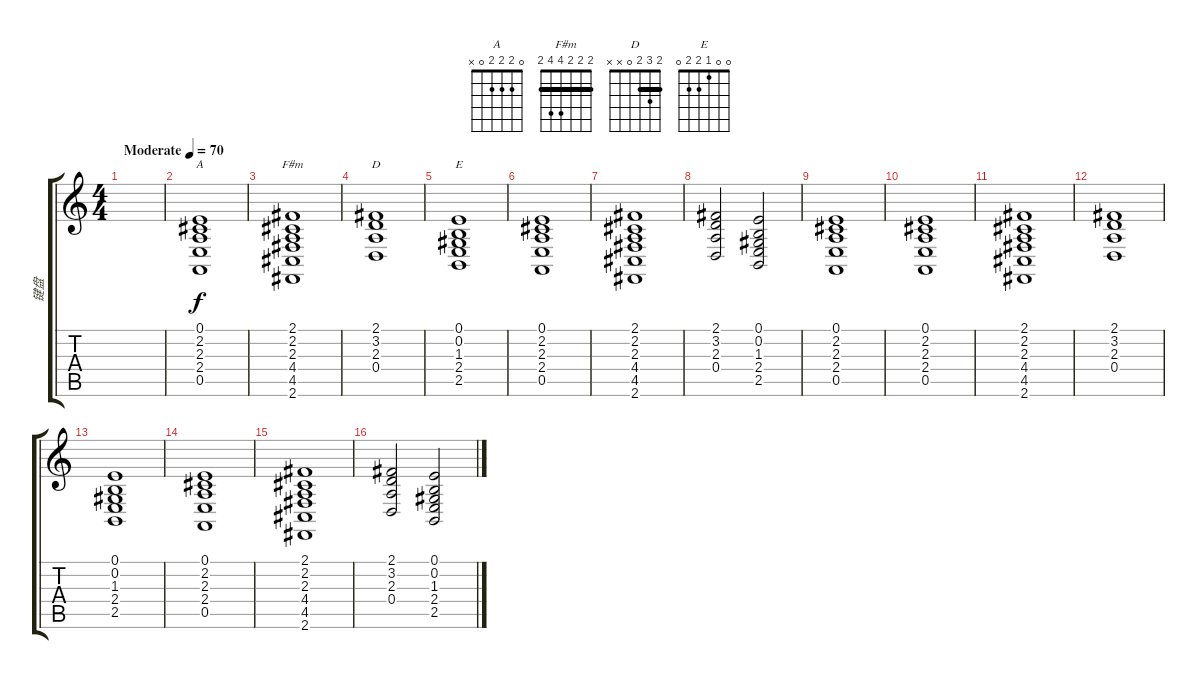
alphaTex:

\track ("键盘" "键盘") {instrument stringensemble2}
\staff {score tabs}
\tuning (E4 B3 G3 D3 A2 E2) {hide}
\chord ("A" 0 2 2 2 0 x)
\chord ("F#m" 2 2 2 4 4 2) {barre 2}
\chord ("D" 2 3 2 0 x x) {barre 2}
\chord ("E" 0 0 1 2 2 0)
\ts (4 4)
\tempo (70 "Moderate")
\clef g2
\ks c
|
(0.1 2.2 2.3 2.4 0.5).1{ch "A"} |
(2.1 2.2 2.3 4.4 4.5 2.6).1{ch "F#m"} |
(2.1 3.2 2.3 0.4).1{ch "D"} |
(0.1 0.2 1.3 2.4 2.5).1{ch "E"} |
(0.1 2.2 2.3 2.4 0.5).1 |
(2.1 2.2 2.3 4.4 4.5 2.6).1 |
(2.1 3.2 2.3 0.4).2{txt ""} (0.1 0.2 1.3 2.4 2.5).2 |
(0.1 2.2 2.3 2.4 0.5).1 |
(0.1 2.2 2.3 2.4 0.5).1 |
(2.1 2.2 2.3 4.4 4.5 2.6).1 |
(2.1 3.2 2.3 0.4).1 |
(0.1 0.2 1.3 2.4 2.5).1 |
(0.1 2.2 2.3 2.4 0.5).1 |
(2.1 2.2 2.3 4.4 4.5 2.6).1 |
(2.1 3.2 2.3 0.4).2 (0.1 0.2 1.3 2.4 2.5).2
